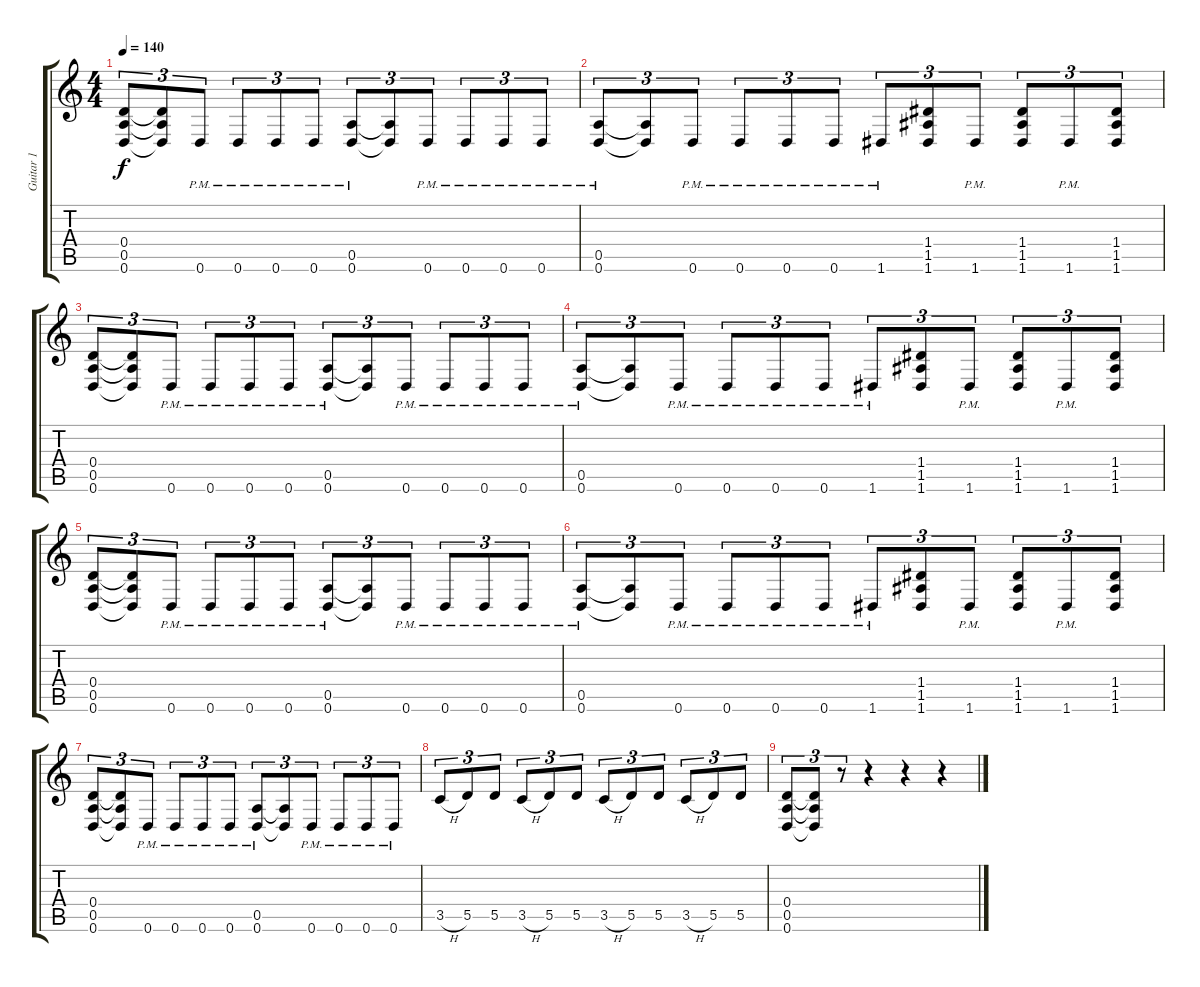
\track ("Guitar 1" "Guitar 1") {instrument distortionguitar}
\staff {score tabs}
\tuning (E4 B3 G3 D3 A2 D2) {hide}
\ts (4 4)
\tempo 140
\clef g2
\ks c
(0.4 0.5 0.6).8{tu (3 2) dy f} (0.4{t} 0.5{t} 0.6{t}).8{tu (3 2)} 0.6{pm}.8{tu (3 2)} 0.6{pm}.8{tu (3 2)} 0.6{pm}.8{tu (3 2)} 0.6{pm}.8{tu (3 2)} (0.5{pm} 0.6{pm}).8{tu (3 2)} (0.5{t} 0.6{t}).8{tu (3 2)} 0.6{pm}.8{tu (3 2)} 0.6{pm}.8{tu (3 2)} 0.6{pm}.8{tu (3 2)} 0.6{pm}.8{tu (3 2)} |
(0.5{pm} 0.6{pm}).8{tu (3 2)} (0.5{t} 0.6{t}).8{tu (3 2)} 0.6{pm}.8{tu (3 2)} 0.6{pm}.8{tu (3 2)} 0.6{pm}.8{tu (3 2)} 0.6{pm}.8{tu (3 2)} 1.6{pm}.8{tu (3 2)} (1.4 1.5 1.6).8{tu (3 2)} 1.6{pm}.8{tu (3 2)} (1.4 1.5 1.6).8{tu (3 2)} 1.6{pm}.8{tu (3 2)} (1.4 1.5 1.6).8{tu (3 2)} |
(0.4 0.5 0.6).8{tu (3 2)} (0.4{t} 0.5{t} 0.6{t}).8{tu (3 2)} 0.6{pm}.8{tu (3 2)} 0.6{pm}.8{tu (3 2)} 0.6{pm}.8{tu (3 2)} 0.6{pm}.8{tu (3 2)} (0.5{pm} 0.6{pm}).8{tu (3 2)} (0.5{t} 0.6{t}).8{tu (3 2)} 0.6{pm}.8{tu (3 2)} 0.6{pm}.8{tu (3 2)} 0.6{pm}.8{tu (3 2)} 0.6{pm}.8{tu (3 2)} |
(0.5{pm} 0.6{pm}).8{tu (3 2)} (0.5{t} 0.6{t}).8{tu (3 2)} 0.6{pm}.8{tu (3 2)} 0.6{pm}.8{tu (3 2)} 0.6{pm}.8{tu (3 2)} 0.6{pm}.8{tu (3 2)} 1.6{pm}.8{tu (3 2)} (1.4 1.5 1.6).8{tu (3 2)} 1.6{pm}.8{tu (3 2)} (1.4 1.5 1.6).8{tu (3 2)} 1.6{pm}.8{tu (3 2)} (1.4 1.5 1.6).8{tu (3 2)} |
(0.4 0.5 0.6).8{tu (3 2)} (0.4{t} 0.5{t} 0.6{t}).8{tu (3 2)} 0.6{pm}.8{tu (3 2)} 0.6{pm}.8{tu (3 2)} 0.6{pm}.8{tu (3 2)} 0.6{pm}.8{tu (3 2)} (0.5{pm} 0.6{pm}).8{tu (3 2)} (0.5{t} 0.6{t}).8{tu (3 2)} 0.6{pm}.8{tu (3 2)} 0.6{pm}.8{tu (3 2)} 0.6{pm}.8{tu (3 2)} 0.6{pm}.8{tu (3 2)} |
(0.5{pm} 0.6{pm}).8{tu (3 2)} (0.5{t} 0.6{t}).8{tu (3 2)} 0.6{pm}.8{tu (3 2)} 0.6{pm}.8{tu (3 2)} 0.6{pm}.8{tu (3 2)} 0.6{pm}.8{tu (3 2)} 1.6{pm}.8{tu (3 2)} (1.4 1.5 1.6).8{tu (3 2)} 1.6{pm}.8{tu (3 2)} (1.4 1.5 1.6).8{tu (3 2)} 1.6{pm}.8{tu (3 2)} (1.4 1.5 1.6).8{tu (3 2)} |
(0.4 0.5 0.6).8{tu (3 2)} (0.4{t} 0.5{t} 0.6{t}).8{tu (3 2)} 0.6{pm}.8{tu (3 2)} 0.6{pm}.8{tu (3 2)} 0.6{pm}.8{tu (3 2)} 0.6{pm}.8{tu (3 2)} (0.5{pm} 0.6{pm}).8{tu (3 2)} (0.5{t} 0.6{t}).8{tu (3 2)} 0.6{pm}.8{tu (3 2)} 0.6{pm}.8{tu (3 2)} 0.6{pm}.8{tu (3 2)} 0.6{pm}.8{tu (3 2)} |
3.5{h}.8{tu (3 2)} 5.5.8{tu (3 2)} 5.5.8{tu (3 2)} 3.5{h}.8{tu (3 2)} 5.5.8{tu (3 2)} 5.5.8{tu (3 2)} 3.5{h}.8{tu (3 2)} 5.5.8{tu (3 2)} 5.5.8{tu (3 2)} 3.5{h}.8{tu (3 2)} 5.5.8{tu (3 2)} 5.5.8{tu (3 2)} |
(0.4 0.5 0.6).8{tu (3 2)} (0.4{t} 0.5{t} 0.6{t}).8{tu (3 2)} r.8{tu (3 2)} r.4 r.4 r.4
